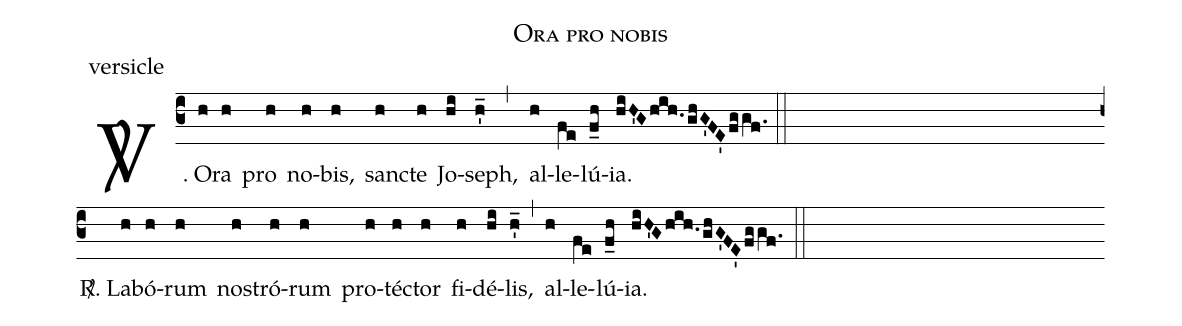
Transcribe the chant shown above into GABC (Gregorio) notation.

name:Ora pro nobis;
office-part:versicle;
%%
(c3)<sp>V/</sp>.~O(h)ra(h) pro(h) no(h)bis,(h) san(h)cte(h) Jo(hi)seph,(h'_) (,) al(h)le(fe)lú(f_h)ia.(hiH'Ghih.ghG'FE'fggf.) (::Z)
<sp>R/</sp>.~La(h)bó(h)rum(h) no(h)stró(h)rum(h) pro(h)té(h)ctor(h) fi(h)dé(hi)lis,(h'_) (,) al(h)le(fe)lú(f_h)ia.(hiH'Ghih.ghG'FE'fggf.) (::)
